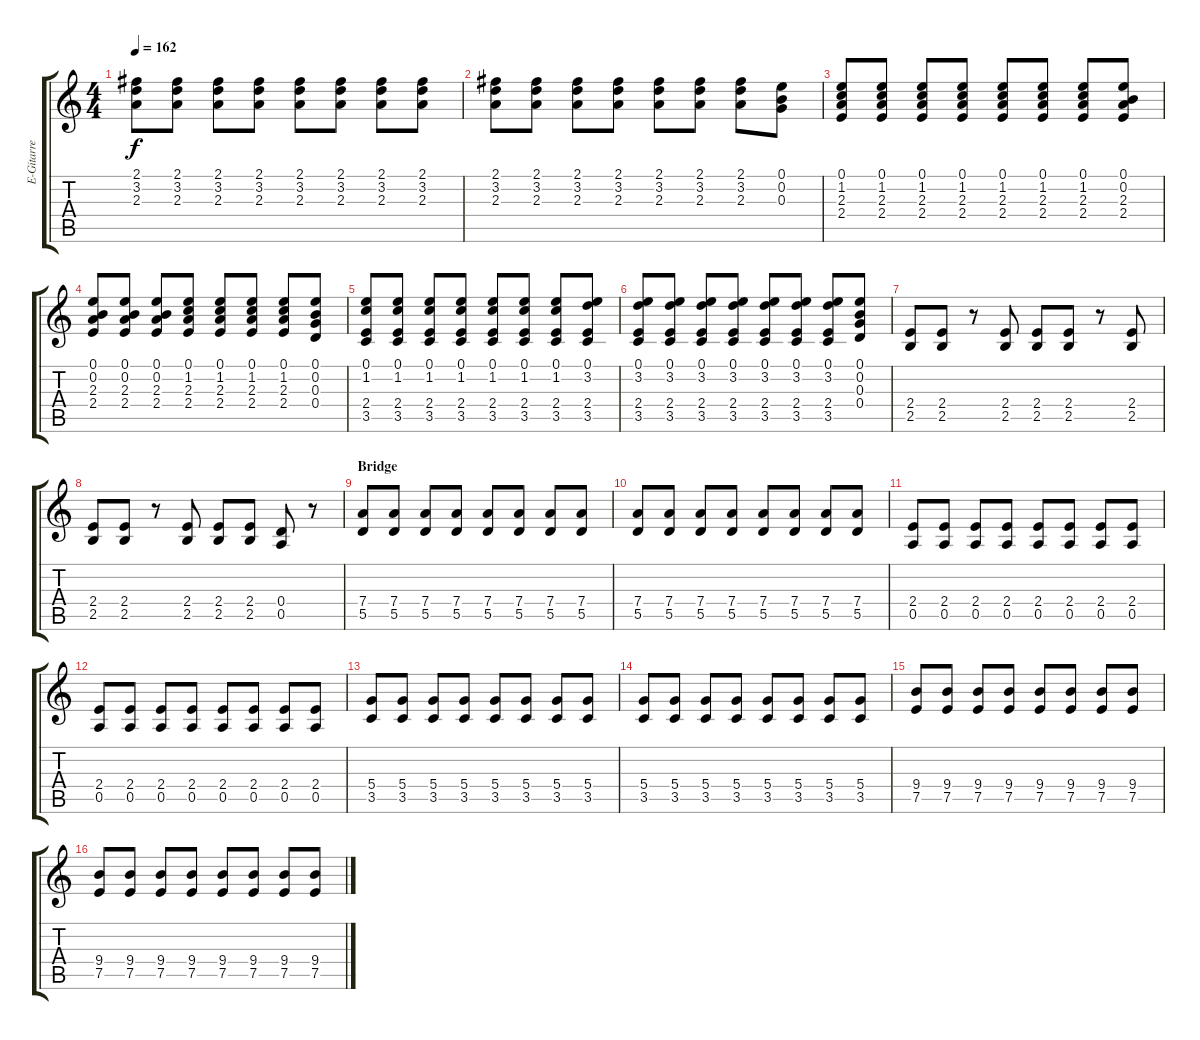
\track ("E-Gitarre" "E-Gitarre") {instrument distortionguitar}
\staff {score tabs}
\tuning (E4 B3 G3 D3 A2 E2) {hide}
\ts (4 4)
\tempo 162
\clef g2
\ks c
(2.1 3.2 2.3).8{dy f} (2.1 3.2 2.3).8 (2.1 3.2 2.3).8 (2.1 3.2 2.3).8 (2.1 3.2 2.3).8 (2.1 3.2 2.3).8 (2.1 3.2 2.3).8 (2.1 3.2 2.3).8 |
(2.1 3.2 2.3).8 (2.1 3.2 2.3).8 (2.1 3.2 2.3).8 (2.1 3.2 2.3).8 (2.1 3.2 2.3).8 (2.1 3.2 2.3).8 (2.1 3.2 2.3).8 (0.1 0.2 0.3).8 |
(0.1 1.2 2.3 2.4).8 (0.1 1.2 2.3 2.4).8 (0.1 1.2 2.3 2.4).8 (0.1 1.2 2.3 2.4).8 (0.1 1.2 2.3 2.4).8 (0.1 1.2 2.3 2.4).8 (0.1 1.2 2.3 2.4).8 (0.1 0.2 2.3 2.4).8 |
(0.1 0.2 2.3 2.4).8 (0.1 0.2 2.3 2.4).8 (0.1 0.2 2.3 2.4).8 (0.1 1.2 2.3 2.4).8 (0.1 1.2 2.3 2.4).8 (0.1 1.2 2.3 2.4).8 (0.1 1.2 2.3 2.4).8 (0.1 0.2 0.3 0.4).8 |
(0.1 1.2 2.4 3.5).8 (0.1 1.2 2.4 3.5).8 (0.1 1.2 2.4 3.5).8 (0.1 1.2 2.4 3.5).8 (0.1 1.2 2.4 3.5).8 (0.1 1.2 2.4 3.5).8 (0.1 1.2 2.4 3.5).8 (0.1 3.2 2.4 3.5).8 |
(0.1 3.2 2.4 3.5).8 (0.1 3.2 2.4 3.5).8 (0.1 3.2 2.4 3.5).8 (0.1 3.2 2.4 3.5).8 (0.1 3.2 2.4 3.5).8 (0.1 3.2 2.4 3.5).8 (0.1 3.2 2.4 3.5).8 (0.1 0.2 0.3 0.4).8 |
(2.4 2.5).8 (2.4 2.5).8 r.8 (2.4 2.5).8 (2.4 2.5).8 (2.4 2.5).8 r.8 (2.4 2.5).8 |
(2.4 2.5).8 (2.4 2.5).8 r.8 (2.4 2.5).8 (2.4 2.5).8 (2.4 2.5).8 (0.4 0.5).8 r.8 |
\section ("" "Bridge")
(7.4 5.5).8 (7.4 5.5).8 (7.4 5.5).8 (7.4 5.5).8 (7.4 5.5).8 (7.4 5.5).8 (7.4 5.5).8 (7.4 5.5).8 |
(7.4 5.5).8 (7.4 5.5).8 (7.4 5.5).8 (7.4 5.5).8 (7.4 5.5).8 (7.4 5.5).8 (7.4 5.5).8 (7.4 5.5).8 |
(2.4 0.5).8 (2.4 0.5).8 (2.4 0.5).8 (2.4 0.5).8 (2.4 0.5).8 (2.4 0.5).8 (2.4 0.5).8 (2.4 0.5).8 |
(2.4 0.5).8 (2.4 0.5).8 (2.4 0.5).8 (2.4 0.5).8 (2.4 0.5).8 (2.4 0.5).8 (2.4 0.5).8 (2.4 0.5).8 |
(5.4 3.5).8 (5.4 3.5).8 (5.4 3.5).8 (5.4 3.5).8 (5.4 3.5).8 (5.4 3.5).8 (5.4 3.5).8 (5.4 3.5).8 |
(5.4 3.5).8 (5.4 3.5).8 (5.4 3.5).8 (5.4 3.5).8 (5.4 3.5).8 (5.4 3.5).8 (5.4 3.5).8 (5.4 3.5).8 |
(9.4 7.5).8 (9.4 7.5).8 (9.4 7.5).8 (9.4 7.5).8 (9.4 7.5).8 (9.4 7.5).8 (9.4 7.5).8 (9.4 7.5).8 |
(9.4 7.5).8 (9.4 7.5).8 (9.4 7.5).8 (9.4 7.5).8 (9.4 7.5).8 (9.4 7.5).8 (9.4 7.5).8 (9.4 7.5).8
